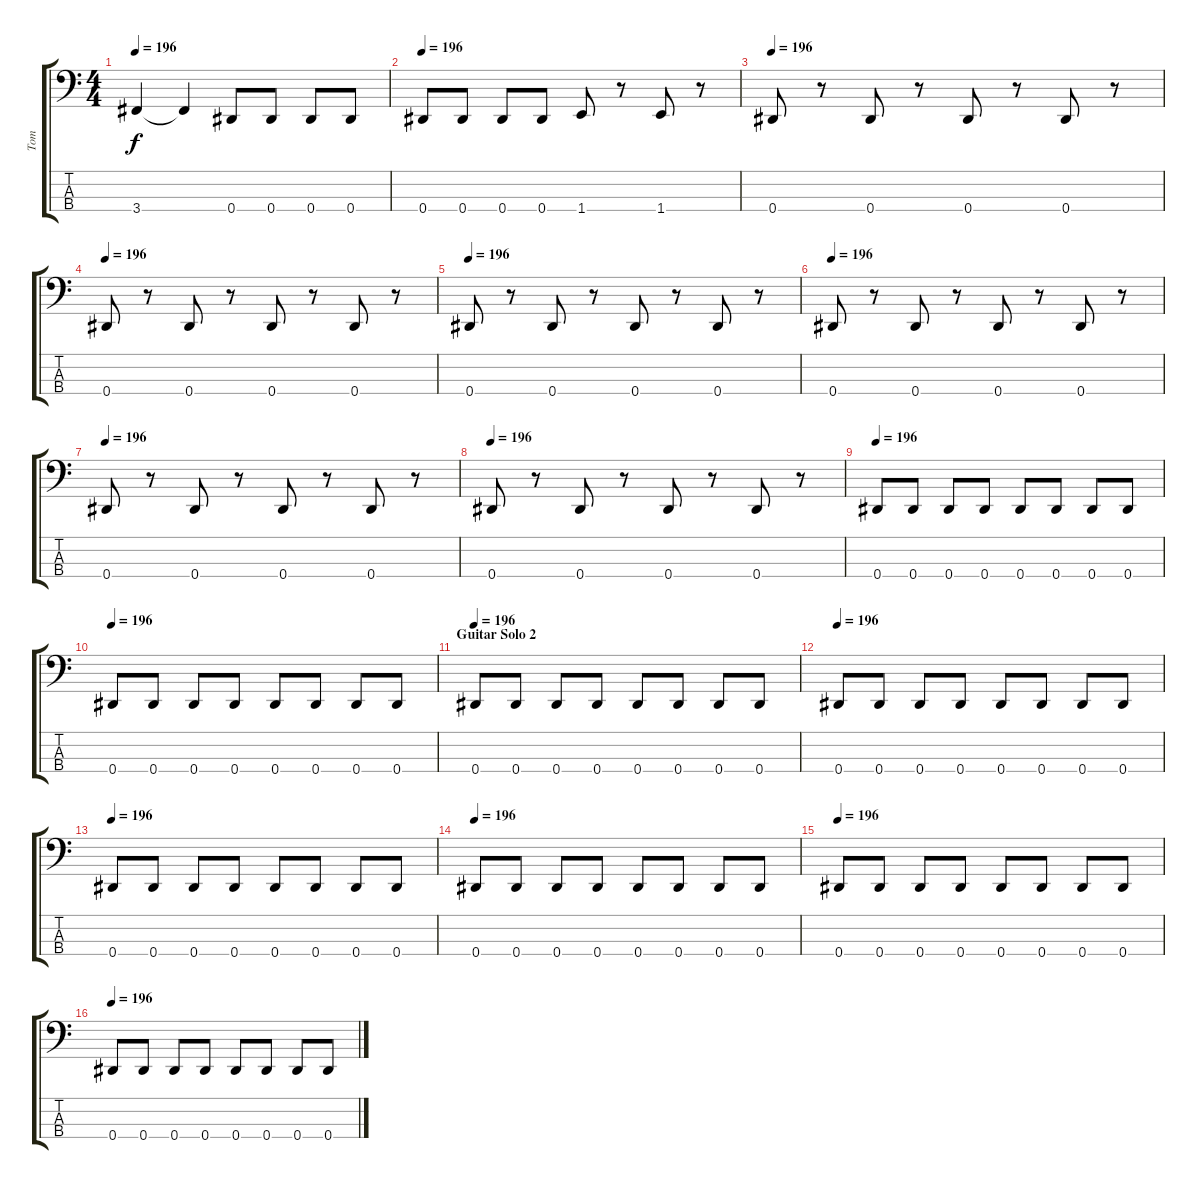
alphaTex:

\track ("Tom" "Tom") {instrument electricbasspick}
\staff {score tabs}
\tuning (Gb2 Db2 Ab1 Eb1) {hide}
\ts (4 4)
\tempo 196
\clef f4
\ks c
3.4.4{dy f} 3.4{t}.4 0.4.8 0.4.8 0.4.8 0.4.8 |
\tempo 196
0.4.8 0.4.8 0.4.8 0.4.8 1.4.8 r.8 1.4.8 r.8 |
\tempo 220
\tempo 196
0.4.8 r.8 0.4.8 r.8 0.4.8 r.8 0.4.8 r.8 |
\tempo 196
0.4.8 r.8 0.4.8 r.8 0.4.8 r.8 0.4.8 r.8 |
\tempo 196
0.4.8 r.8 0.4.8 r.8 0.4.8 r.8 0.4.8 r.8 |
\tempo 196
0.4.8 r.8 0.4.8 r.8 0.4.8 r.8 0.4.8 r.8 |
\tempo 196
0.4.8 r.8 0.4.8 r.8 0.4.8 r.8 0.4.8 r.8 |
\tempo 196
0.4.8 r.8 0.4.8 r.8 0.4.8 r.8 0.4.8 r.8 |
\tempo 196
0.4.8 0.4.8 0.4.8 0.4.8 0.4.8 0.4.8 0.4.8 0.4.8 |
\tempo 196
0.4.8 0.4.8 0.4.8 0.4.8 0.4.8 0.4.8 0.4.8 0.4.8 |
\section ("" "Guitar Solo 2")
\tempo 196
0.4.8 0.4.8 0.4.8 0.4.8 0.4.8 0.4.8 0.4.8 0.4.8 |
\tempo 196
0.4.8 0.4.8 0.4.8 0.4.8 0.4.8 0.4.8 0.4.8 0.4.8 |
\tempo 196
0.4.8 0.4.8 0.4.8 0.4.8 0.4.8 0.4.8 0.4.8 0.4.8 |
\tempo 196
0.4.8 0.4.8 0.4.8 0.4.8 0.4.8 0.4.8 0.4.8 0.4.8 |
\tempo 196
0.4.8 0.4.8 0.4.8 0.4.8 0.4.8 0.4.8 0.4.8 0.4.8 |
\tempo 196
0.4.8 0.4.8 0.4.8 0.4.8 0.4.8 0.4.8 0.4.8 0.4.8
